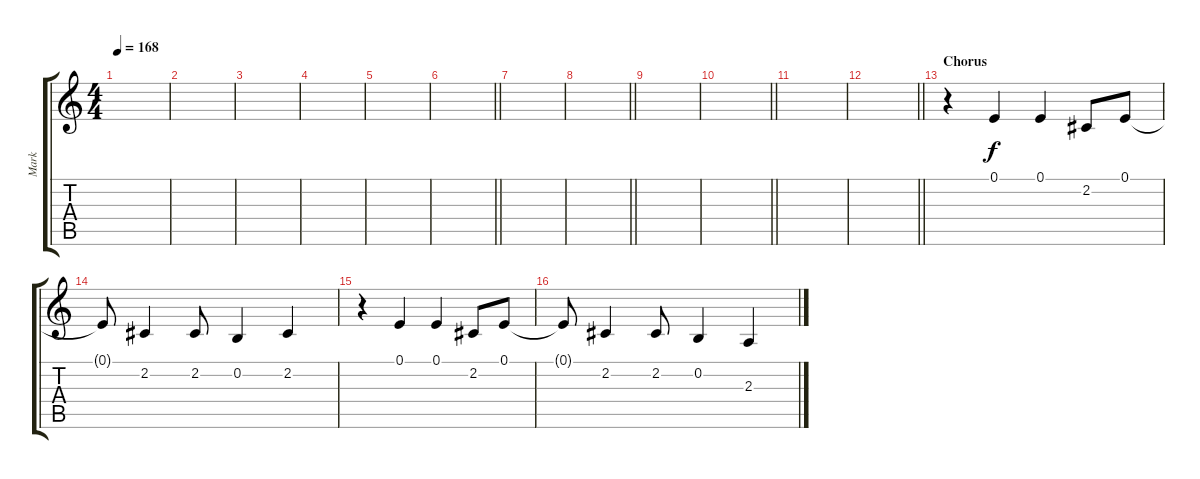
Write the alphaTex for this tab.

\track ("Mark" "Mark") {instrument baritonesax}
\staff {score tabs}
\tuning (E4 B3 G3 D3 A2 E2) {hide}
\ts (4 4)
\tempo 168
\clef g2
\ks c
|
|
|
|
|
\barLineRight lightlight
|
|
\barLineRight lightlight
|
|
\barLineRight lightlight
|
|
\barLineRight lightlight
|
\section ("" "Chorus")
r.4 0.1.4 0.1.4 2.2.8 0.1.8 |
0.1{t}.8 2.2.4 2.2.8 0.2.4 2.2.4 |
r.4 0.1.4 0.1.4 2.2.8 0.1.8 |
0.1{t}.8 2.2.4 2.2.8 0.2.4 2.3.4
